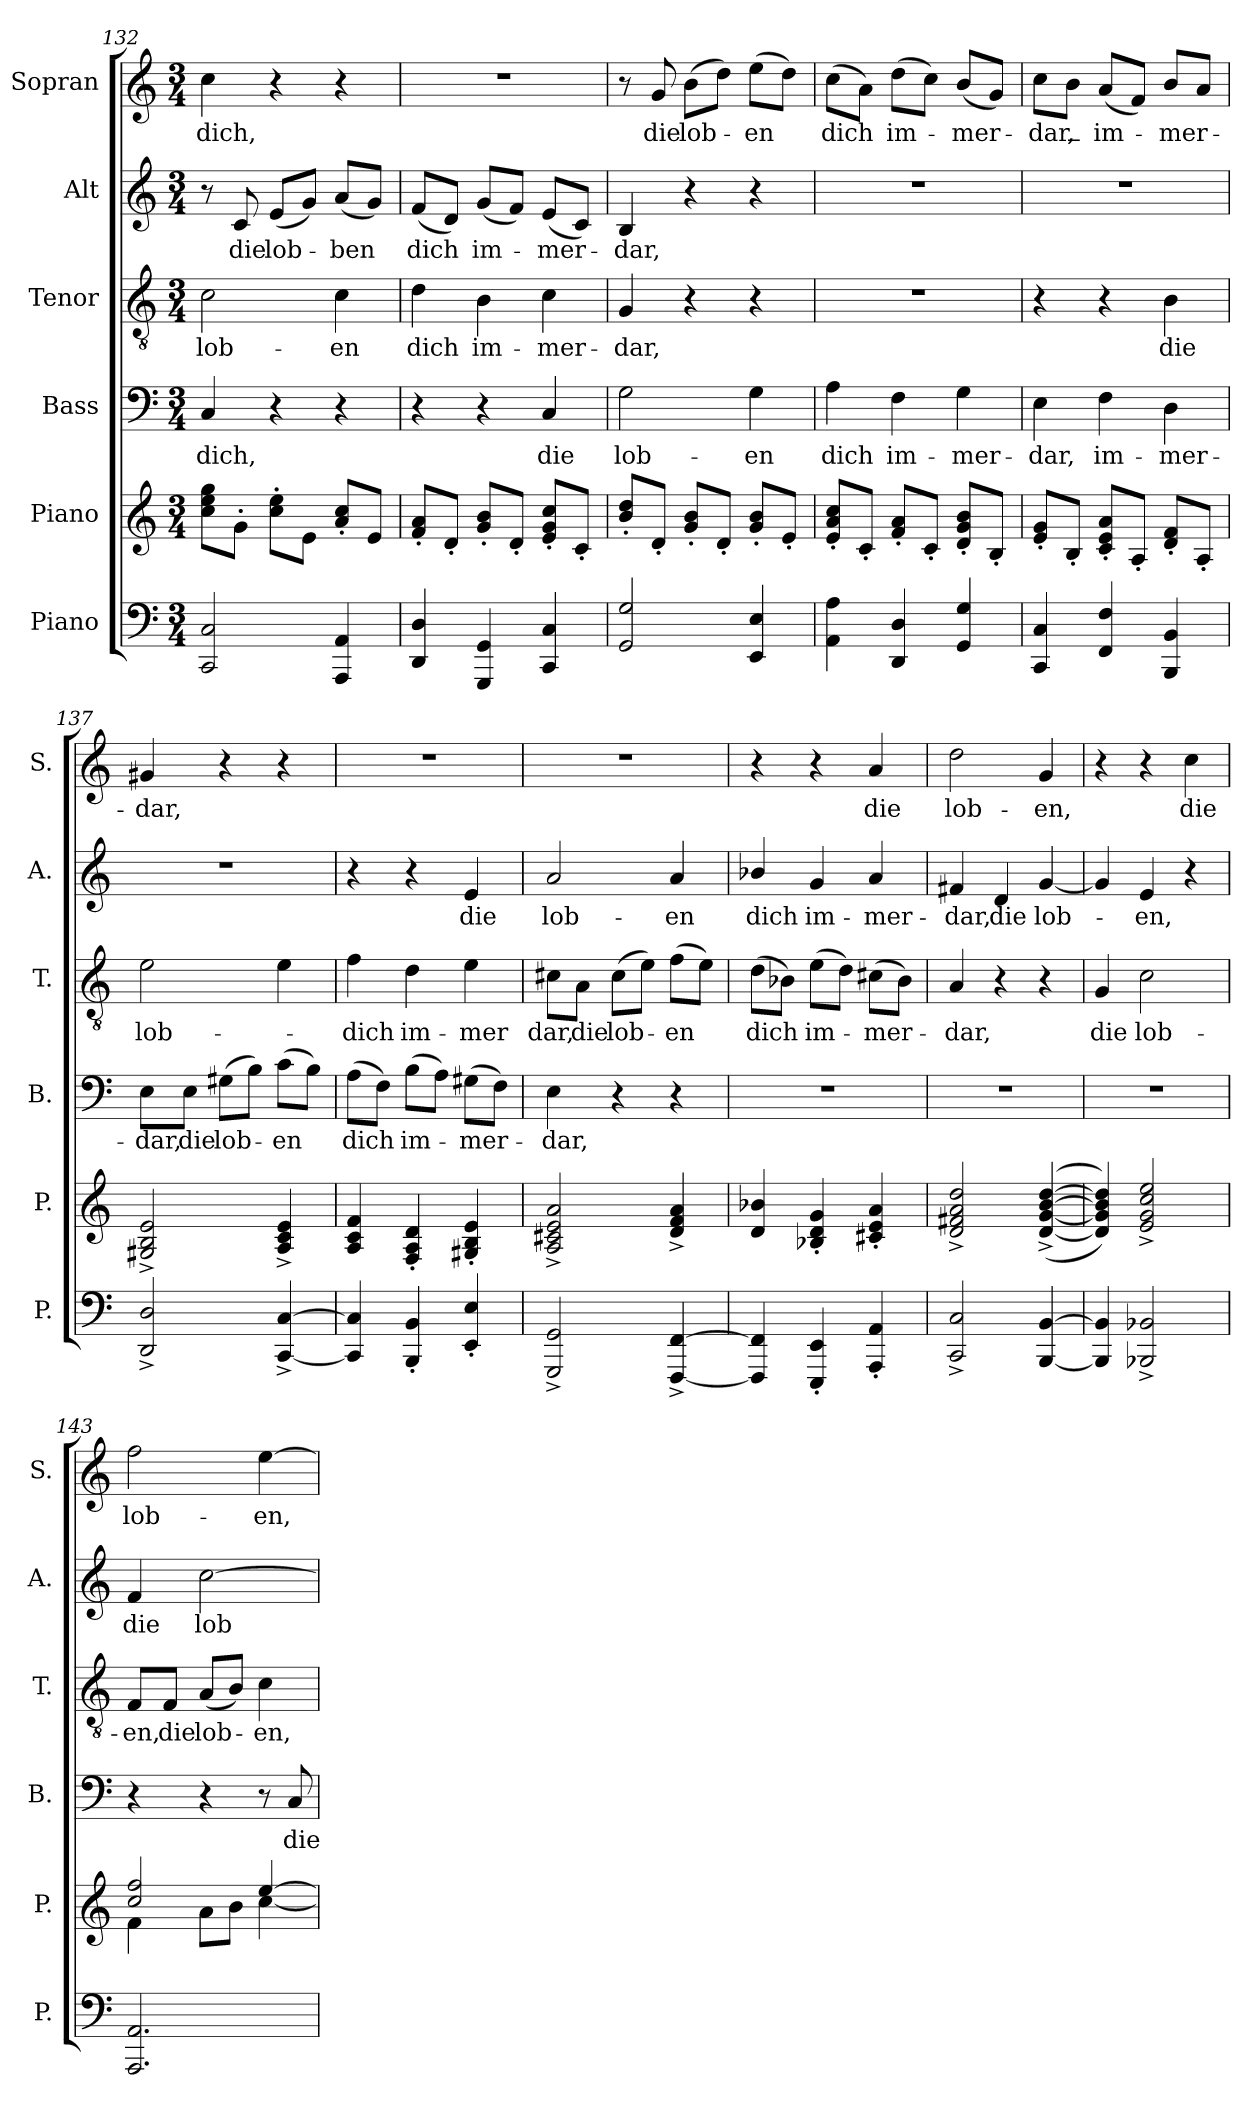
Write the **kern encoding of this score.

**kern	**kern	**kern	**text	**kern	**text	**kern	**text	**kern	**text
*part6	*part5	*part4	*part4	*part3	*part3	*part2	*part2	*part1	*part1
*staff6	*staff5	*staff4	*staff4	*staff3	*staff3	*staff2	*staff2	*staff1	*staff1
*I"Piano	*I"Piano	*I"Bass	*	*I"Tenor	*	*I"Alt	*	*I"Sopran	*
*I'P.	*I'P.	*I'B.	*	*I'T.	*	*I'A.	*	*I'S.	*
*clefF4	*clefG2	*clefF4	*	*clefGv2	*	*clefG2	*	*clefG2	*
*k[]	*k[]	*k[]	*	*k[]	*	*k[]	*	*k[]	*
*M3/4	*M3/4	*M3/4	*	*M3/4	*	*M3/4	*	*M3/4	*
=132	=132	=132	=132	=132	=132	=132	=132	=132	=132
!	!	!	!LO:LY:b	!	!LO:LY:b	!	!	!	!LO:LY:b
2CC/ 2C/	8cc\ 8ee\ 8gg\L	4C/	dich,	2c\	lob-	8r	.	4cc\	dich,
!	!	!	!	!	!	!	!LO:LY:b	!	!
.	8g'\J	.	.	.	.	8c/	die	.	.
!	!	!	!	!	!	!	!LO:LY:b	!	!
.	8cc\' 8ee\'L	4r	.	.	.	(<8e/L	lob-	4r	.
.	8e\J	.	.	.	.	8g/J)	.	.	.
!	!	!	!	!	!LO:LY:b	!	!LO:LY:b	!	!
4AAA/ 4AA/	8a/' 8cc/'L	4r	.	4c\	-en	(<8a/L	-ben	4r	.
.	8e/J	.	.	.	.	8g/J)	.	.	.
=133	=133	=133	=133	=133	=133	=133	=133	=133	=133
!	!	!	!	!	!LO:LY:b	!	!LO:LY:b	!	!
4DD/ 4D/	8f/' 8a/'L	4r	.	4d\	dich	(<8f/L	dich	2.rdd	.
.	8d'/J	.	.	.	.	8d/J)	.	.	.
!	!	!	!	!	!LO:LY:b	!	!LO:LY:b	!	!
4GGG/ 4GG/	8g/' 8b/'L	4r	.	4B\	im-	(<8g/L	im-	.	.
.	8d'/J	.	.	.	.	8f/J)	.	.	.
!	!	!	!LO:LY:b	!	!LO:LY:b	!	!LO:LY:b	!	!
4CC/ 4C/	8e/' 8g/' 8cc/'L	4C/	die	4c\	-mer-	(<8e/L	-mer-	.	.
.	8c'/J	.	.	.	.	8c/J)	.	.	.
=134	=134	=134	=134	=134	=134	=134	=134	=134	=134
!	!	!	!LO:LY:b	!	!LO:LY:b	!	!LO:LY:b	!	!
2GG/ 2G/	8b/' 8dd/'L	2G\	lob-	4G/	-dar,	4B/	-dar,	8r	.
!	!	!	!	!	!	!	!	!	!LO:LY:b
.	8d'/J	.	.	.	.	.	.	8g/	die
!	!	!	!	!	!	!	!	!	!LO:LY:b
.	8g/' 8b/'L	.	.	4r	.	4r	.	(>8b\L	lob-
.	8d'/J	.	.	.	.	.	.	8dd\J)	.
!	!	!	!LO:LY:b	!	!	!	!	!	!LO:LY:b
4EE/ 4E/	8g/' 8b/'L	4G\	-en	4r	.	4r	.	(>8ee\L	-en
.	8e'/J	.	.	.	.	.	.	8dd\J)	.
!!LO:LB:g=z
=135	=135	=135	=135	=135	=135	=135	=135	=135	=135
!	!	!	!LO:LY:b	!	!	!	!	!	!LO:LY:b
4AA\ 4A\	8e/' 8a/' 8cc/'L	4A\	dich	2.rd	.	2.rdd	.	(>8cc\L	dich
.	8c'/J	.	.	.	.	.	.	8a\J)	.
!	!	!	!LO:LY:b	!	!	!	!	!	!LO:LY:b
4DD/ 4D/	8f/' 8a/'L	4F\	im-	.	.	.	.	(>8dd\L	im-
.	8c'/J	.	.	.	.	.	.	8cc\J)	.
!	!	!	!LO:LY:b	!	!	!	!	!	!LO:LY:b
4GG/ 4G/	8d/' 8g/' 8b/'L	4G\	-mer-	.	.	.	.	(<8b/L	-mer-
.	8B'/J	.	.	.	.	.	.	8g/J)	.
=136	=136	=136	=136	=136	=136	=136	=136	=136	=136
!	!	!	!LO:LY:b	!	!	!	!	!	!LO:LY:b
4CC/ 4C/	8e/' 8g/'L	4E\	-dar,	4r	.	2.rdd	.	8cc\L	-dar,_
.	8B'/J	.	.	.	.	.	.	8b\J	.
!	!	!	!LO:LY:b	!	!	!	!	!	!LO:LY:b
4FF/ 4F/	8c/' 8e/' 8a/'L	4F\	im-	4r	.	.	.	(<8a/L	im-
.	8A'/J	.	.	.	.	.	.	8f/J)	.
!	!	!	!LO:LY:b	!	!LO:LY:b	!	!	!	!LO:LY:b
4BBB/ 4BB/	8d/' 8f/'L	4D\	-mer-	4B\	die	.	.	8b/L	-mer-
.	8A'/J	.	.	.	.	.	.	8a/J	.
=137	=137	=137	=137	=137	=137	=137	=137	=137	=137
!	!	!	!LO:LY:b	!	!LO:LY:b	!	!	!	!LO:LY:b
2DD/^ 2D/^	2G#X/^ 2B/^ 2e/^	8E\L	-dar,	2e\	lob-	2.rdd	.	4g#X/	-dar,
!	!	!	!LO:LY:b	!	!	!	!	!	!
.	.	8E\J	die	.	.	.	.	.	.
!	!	!	!LO:LY:b	!	!	!	!	!	!
.	.	(>8G#X\L	lob-	.	.	.	.	4r	.
.	.	8B\J)	.	.	.	.	.	.	.
!	!	!	!LO:LY:b	!	!	!	!	!	!
[4CC/^ [4C/^	4A/^ 4c/^ 4e/^	(>8c\L	-en	4e\	.	.	.	4r	.
.	.	8B\J)	.	.	.	.	.	.	.
=138	=138	=138	=138	=138	=138	=138	=138	=138	=138
!	!	!	!LO:LY:b	!	!LO:LY:b	!	!	!	!
4CC/] 4C/]	4A/ 4c/ 4f/	(>8A\L	dich	4f\	-dich	4r	.	2.rdd	.
.	.	8F\J)	.	.	.	.	.	.	.
!	!	!	!LO:LY:b	!	!LO:LY:b	!	!	!	!
4BBB/' 4BB/'	4F/' 4A/' 4d/'	(>8B\L	im-	4d\	im-	4r	.	.	.
.	.	8A\J)	.	.	.	.	.	.	.
!	!	!	!LO:LY:b	!	!LO:LY:b	!	!LO:LY:b	!	!
4EE/' 4E/'	4G#X/' 4B/' 4e/'	(>8G#X\L	-mer-	4e\	-mer	4e/	die	.	.
.	.	8F\J)	.	.	.	.	.	.	.
=139	=139	=139	=139	=139	=139	=139	=139	=139	=139
!	!	!	!LO:LY:b	!	!LO:LY:b	!	!LO:LY:b	!	!
2GGG/^ 2GG/^	2A/^ 2c#X/^ 2e/^ 2a/^	4E\	-dar,	8c#X\L	dar,	2a/	lob-	2.rdd	.
!	!	!	!	!	!LO:LY:b	!	!	!	!
.	.	.	.	8A\J	die	.	.	.	.
!	!	!	!	!	!LO:LY:b	!	!	!	!
.	.	4r	.	(>8c#\L	lob-	.	.	.	.
.	.	.	.	8e\J)	.	.	.	.	.
!	!	!	!	!	!LO:LY:b	!	!LO:LY:b	!	!
[4FFF/^ [4FF/^	4d/^ 4f/^ 4a/^	4r	.	(>8f\L	-en	4a/	-en	.	.
.	.	.	.	8e\J)	.	.	.	.	.
=140	=140	=140	=140	=140	=140	=140	=140	=140	=140
!	!	!	!	!	!LO:LY:b	!	!LO:LY:b	!	!
4FFF/] 4FF/]	4d/ 4b-X/	2.rF	.	(>8d\L	dich	4b-X/	dich	4r	.
.	.	.	.	8B-X\J)	.	.	.	.	.
!	!	!	!	!	!LO:LY:b	!	!LO:LY:b	!	!
4EEE/' 4EE/'	4B-X/' 4d/' 4g/'	.	.	(>8e\L	im-	4g/	im-	4r	.
.	.	.	.	8d\J)	.	.	.	.	.
!	!	!	!	!	!LO:LY:b	!	!LO:LY:b	!	!LO:LY:b
4AAA/' 4AA/'	4c#X/' 4e/' 4a/'	.	.	(>8c#X\L	-mer-	4a/	-mer-	4a/	die
.	.	.	.	8B-\J)	.	.	.	.	.
=141	=141	=141	=141	=141	=141	=141	=141	=141	=141
!	!	!	!	!	!LO:LY:b	!	!LO:LY:b	!	!LO:LY:b
2CC/^ 2C/^	2d/^ 2f#X/^ 2a/^ 2dd/^	2.rF	.	4A/	-dar,	4f#X/	-dar,	2dd\	lob-
!	!	!	!	!	!	!	!LO:LY:b	!	!
.	.	.	.	4r	.	4d/	die	.	.
!	!	!	!	!	!	!	!LO:LY:b	!	!LO:LY:b
[4BBB/ [4BB/	(>(>[4d/^ [4g/^ [4b/^ [4dd/^	.	.	4r	.	[4g/	lob-	4g/	-en,
=142	=142	=142	=142	=142	=142	=142	=142	=142	=142
!	!	!	!	!	!LO:LY:b	!	!	!	!
4BBB/] 4BB/]	4d/] 4g/] 4b/] 4dd/]))	2.rF	.	4G/	die	4g/]	.	4r	.
!	!	!	!	!	!LO:LY:b	!	!LO:LY:b	!	!
2BBB-X/^ 2BB-X/^	2e/^ 2g/^ 2cc/^ 2ee/^	.	.	2c\	lob-	4e/	-en,	4r	.
!	!	!	!	!	!	!	!	!	!LO:LY:b
.	.	.	.	.	.	4r	.	4cc\	die
!!LO:PB:g=z
=143	=143	=143	=143	=143	=143	=143	=143	=143	=143
*	*^	*	*	*	*	*	*	*	*
!	!	!	!	!	!	!LO:LY:b	!	!LO:LY:b	!	!LO:LY:b
2.AAA/ 2.AA/	2cc/ 2ff/	4f\	4r	.	8F/L	-en,	4f/	die	2ff\	lob-
!	!	!	!	!	!	!LO:LY:b	!	!	!	!
.	.	.	.	.	8F/J	die	.	.	.	.
!	!	!	!	!	!	!LO:LY:b	!	!LO:LY:b	!	!
.	.	8a\L	4r	.	(<8A/L	lob-	[2cc\	lob-	.	.
.	.	8b\J	.	.	8B/J)	.	.	.	.	.
!	!	!	!	!	!	!LO:LY:b	!	!	!	!LO:LY:b
.	[4ee/	[4cc\	8r	.	4c\	-en,	.	.	[4ee\	-en,
!	!	!	!	!LO:LY:b	!	!	!	!	!	!
.	.	.	8C/	die	.	.	.	.	.	.
*	*v	*v	*	*	*	*	*	*	*	*
=	=	=	=	=	=	=	=	=	=
*-	*-	*-	*-	*-	*-	*-	*-	*-	*-
